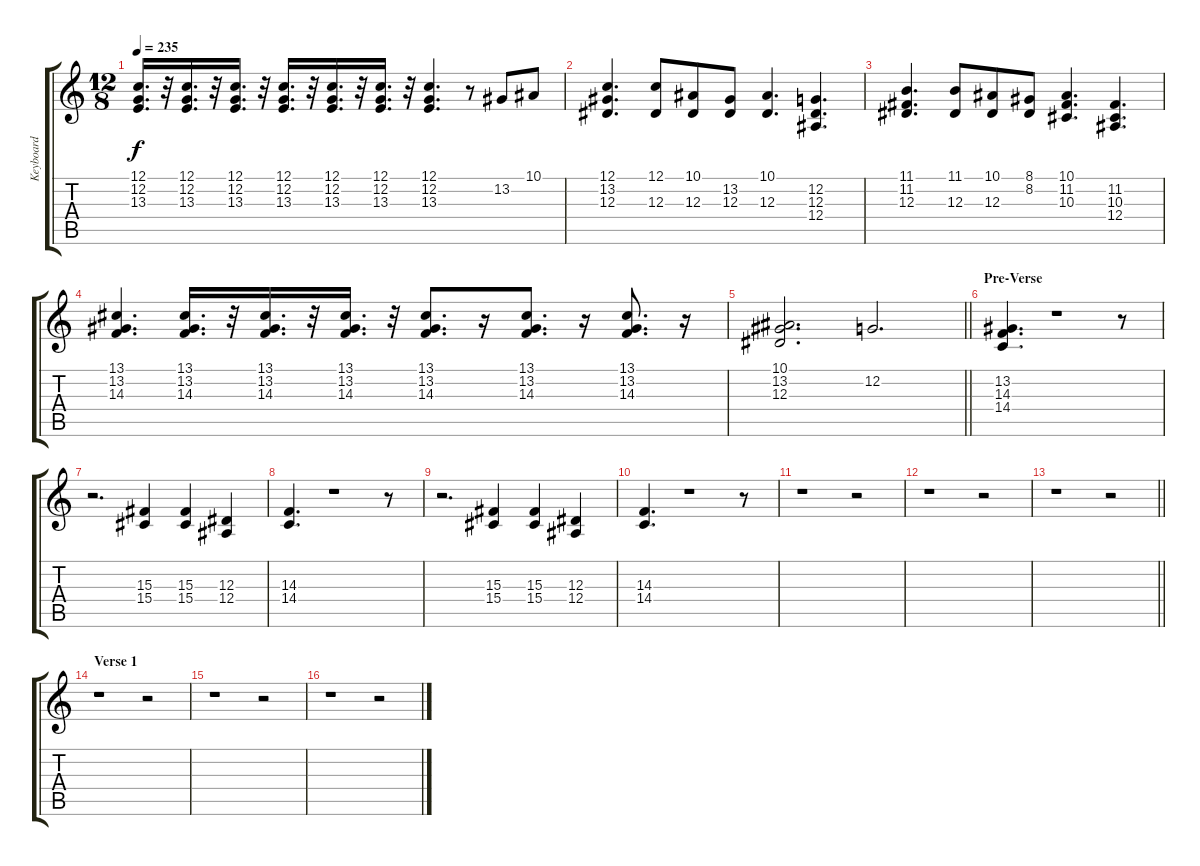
\track ("Keyboard" "Keyboard") {instrument brasssection}
\staff {score tabs}
\tuning (C4 G3 Eb3 Bb2 F2 C2) {hide}
\ts (12 8)
\tempo 235
\clef g2
\ks c
(12.1 12.2 13.3).16{d dy f} r.32 (12.1 12.2 13.3).16{d} r.32 (12.1 12.2 13.3).16{d} r.32 (12.1 12.2 13.3).16{d} r.32 (12.1 12.2 13.3).16{d} r.32 (12.1 12.2 13.3).16{d} r.32 (12.1 12.2 13.3).4{d} r.8 13.2.8 10.1.8 |
(12.1 13.2 12.3).4{d} (12.1 12.3).8 (10.1 12.3).8 (13.2 12.3).8 (10.1 12.3).4{d} (12.2 12.3 12.4).4{d} |
(11.1 11.2 12.3).4{d} (11.1 12.3).8 (10.1 12.3).8 (8.1 8.2).8 (10.1 11.2 10.3).4{d} (11.2 10.3 12.4).4{d} |
(13.1 13.2 14.3).4{d} (13.1 13.2 14.3).16{d} r.32 (13.1 13.2 14.3).16{d} r.32 (13.1 13.2 14.3).16{d} r.32 (13.1 13.2 14.3).8{d} r.16 (13.1 13.2 14.3).8{d} r.16 (13.1 13.2 14.3).8{d} r.16 |
\barLineRight lightlight
(10.1 13.2 12.3).2{d} 12.2.2{d} |
\section ("" "Pre-Verse")
(13.2 14.3 14.4).4{d} r.1 r.8 |
r.2{d} (15.3 15.4).4 (15.3 15.4).4 (12.3 12.4).4 |
(14.3 14.4).4{d} r.1 r.8 |
r.2{d} (15.3 15.4).4 (15.3 15.4).4 (12.3 12.4).4 |
(14.3 14.4).4{d} r.1 r.8 |
r.1 r.2 |
r.1 r.2 |
\barLineRight lightlight
r.1 r.2 |
\section ("" "Verse 1")
r.1 r.2 |
r.1 r.2 |
r.1 r.2
